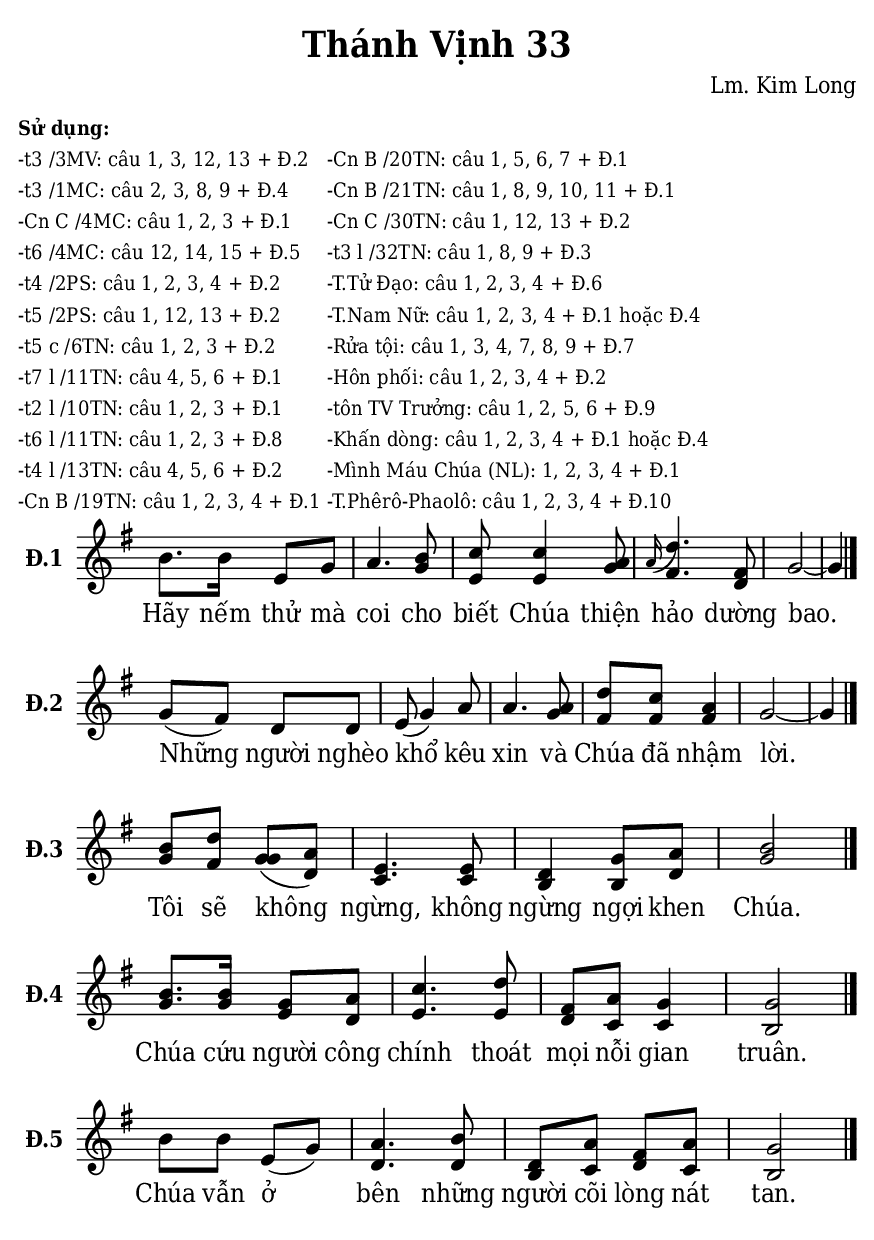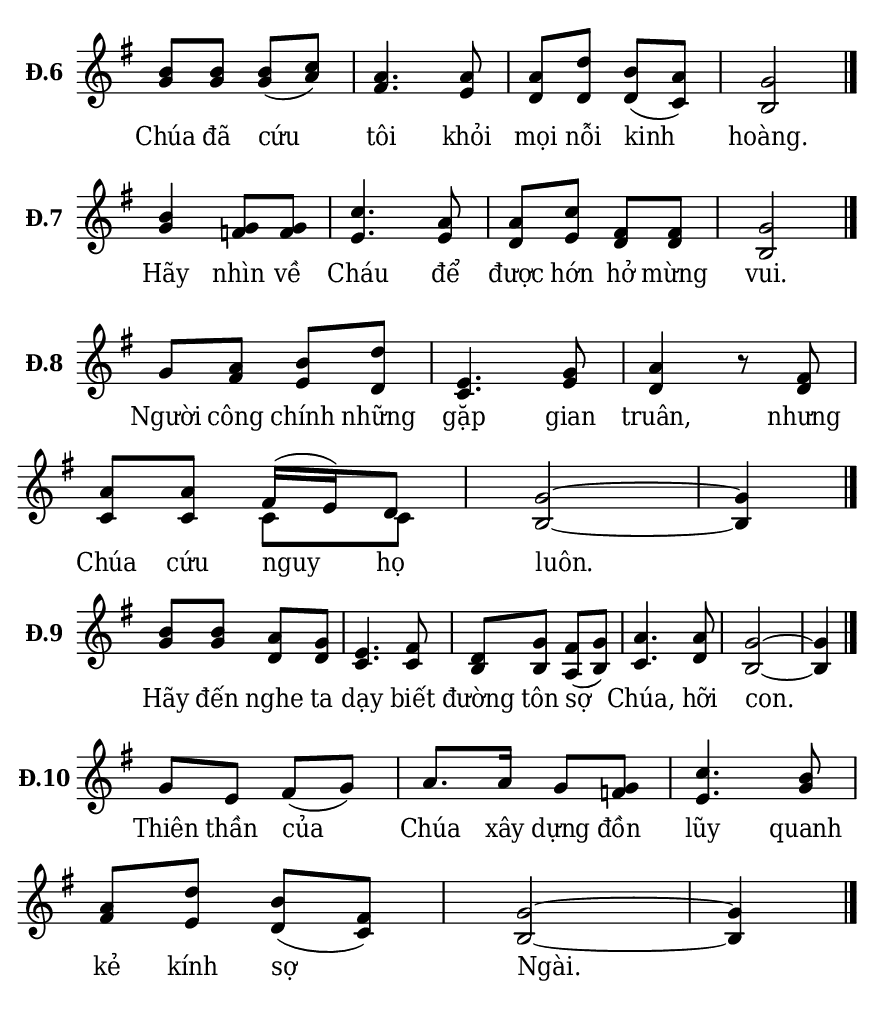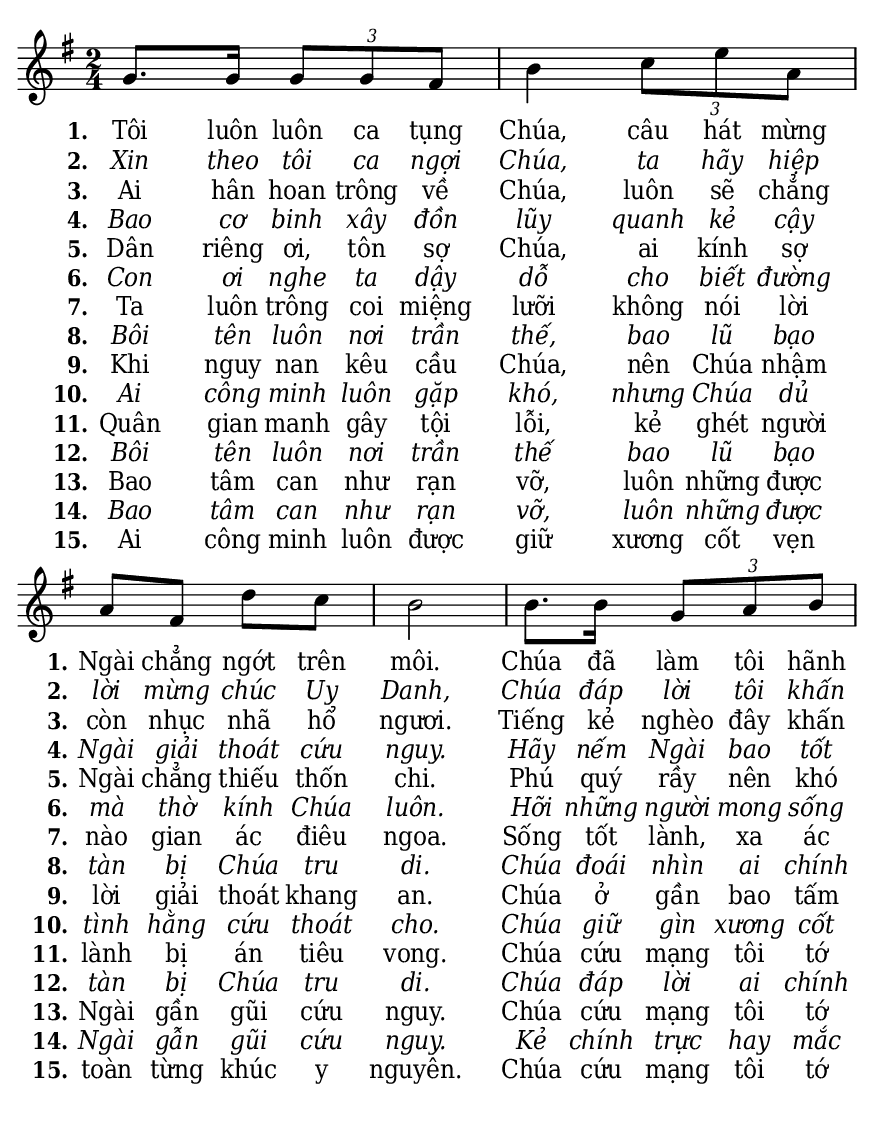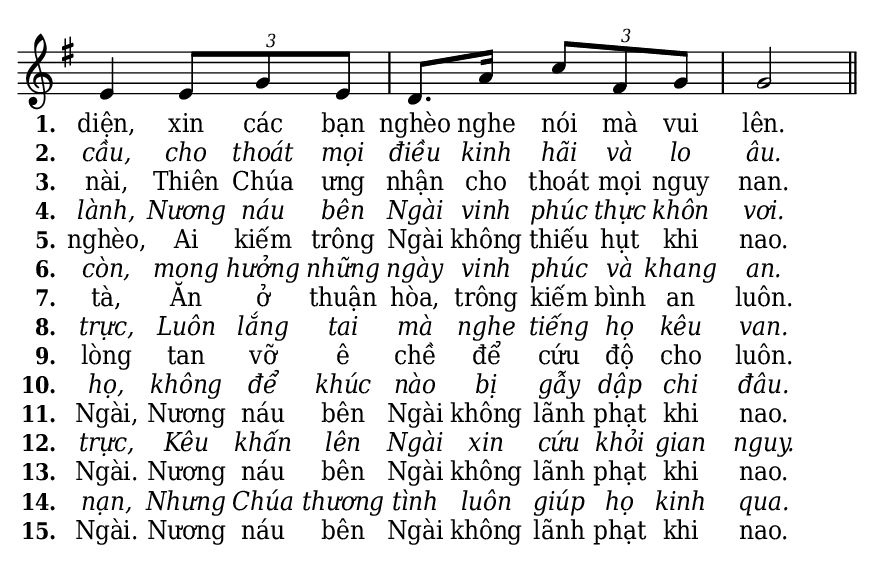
% Cài đặt chung
\version "2.22.1"
\include "english.ly"

\header {
  title = "Thánh Vịnh 33"
  composer = "Lm. Kim Long"
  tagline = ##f
}

% mã nguồn cho những chức năng chưa hỗ trợ trong phiên bản lilypond hiện tại
% cung cấp bởi cộng đồng lilypond khi gửi email đến lilypond-user@gnu.org
% in số phiên khúc trên mỗi dòng
#(define (add-grob-definition grob-name grob-entry)
     (set! all-grob-descriptions
           (cons ((@@ (lily) completize-grob-entry)
                  (cons grob-name grob-entry))
                 all-grob-descriptions)))

#(add-grob-definition
    'StanzaNumberSpanner
    `((direction . ,LEFT)
      (font-series . bold)
      (padding . 1.0)
      (side-axis . ,X)
      (stencil . ,ly:text-interface::print)
      (X-offset . ,ly:side-position-interface::x-aligned-side)
      (Y-extent . ,grob::always-Y-extent-from-stencil)
      (meta . ((class . Spanner)
               (interfaces . (font-interface
                              side-position-interface
                              stanza-number-interface
                              text-interface))))))

\layout {
    \context {
      \Global
      \grobdescriptions #all-grob-descriptions
    }
    \context {
      \Score
      \remove Stanza_number_align_engraver
      \consists
        #(lambda (context)
           (let ((texts '())
                 (syllables '()))
             (make-engraver
              (acknowledgers
               ((stanza-number-interface engraver grob source-engraver)
                  (set! texts (cons grob texts)))
               ((lyric-syllable-interface engraver grob source-engraver)
                  (set! syllables (cons grob syllables))))
              ((stop-translation-timestep engraver)
                 (for-each
                  (lambda (text)
                    (for-each
                     (lambda (syllable)
                       (ly:pointer-group-interface::add-grob
                        text
                        'side-support-elements
                        syllable))
                     syllables))
                  texts)
                 (set! syllables '())))))
    }
    \context {
      \Lyrics
      \remove Stanza_number_engraver
      \consists
        #(lambda (context)
           (let ((text #f)
                 (last-stanza #f))
             (make-engraver
              ((process-music engraver)
                 (let ((stanza (ly:context-property context 'stanza #f)))
                   (if (and stanza (not (equal? stanza last-stanza)))
                       (let ((column (ly:context-property context
'currentCommandColumn)))
                         (set! last-stanza stanza)
                         (if text
                             (ly:spanner-set-bound! text RIGHT column))
                         (set! text (ly:engraver-make-grob engraver
'StanzaNumberSpanner '()))
                         (ly:grob-set-property! text 'text stanza)
                         (ly:spanner-set-bound! text LEFT column)))))
              ((finalize engraver)
                 (if text
                     (let ((column (ly:context-property context
'currentCommandColumn)))
                       (ly:spanner-set-bound! text RIGHT column)))))))
      \override StanzaNumberSpanner.horizon-padding = 10000
    }
}

stanzaReminderOff =
  \temporary \override StanzaNumberSpanner.after-line-breaking =
     #(lambda (grob)
        ;; Can be replaced with (not (first-broken-spanner? grob)) in 2.23.
        (if (let ((siblings (ly:spanner-broken-into (ly:grob-original grob))))
              (and (pair? siblings)
                   (not (eq? grob (car siblings)))))
            (ly:grob-suicide! grob)))

stanzaReminderOn = \undo \stanzaReminderOff
% kết thúc mã nguồn

% Nhạc
nhacPhanMot = \relative c'' {
  \key g \major
  \time 2/4
  b8. b16 e,8 g |
  a4.
  <<
    {
      b8 |
      c c4 a8
    }
    {
      g8 |
      e e4 g8
    }
  >>
  \grace { a16 (} <d) fs,>4. <fs, d>8 |
  g2 ~ |
  g4 \bar "|."
}

nhacPhanHai = \relative c'' {
  \key g \major
  \time 2/4
  g8 (fs) d d |
  e (g4) a8 |
  a4.
  <<
    {
      a8 |
      d c a4
    }
    {
      g8 |
      fs fs fs4
    }
  >>
  g2 ~ |
  g4 \bar "|."
}

nhacPhanBa = \relative c'' {
  \key g \major
  \time 2/4
  <<
    {
      b8 d g, (a) |
      e4. e8 |
      d4 g8 a |
      b2 \bar "|."
    }
    {
      g8 fs g (d) |
      c4. c8 |
      b4 b8 d |
      g2
    }
  >>
}

nhacPhanBon = \relative c'' {
  \key g \major
  \time 2/4
  <<
    {
      b8. b16 g8 a |
      c4. d8 |
      fs, a g4 |
      g2 \bar "|."
    }
    {
      g8. g16 e8 d |
      e4. e8 |
      d c c4 |
      b2
    }
  >>
}

nhacPhanNam = \relative c'' {
  \key g \major
  \time 2/4
  b8 b e, (g) |
  <<
    {
      a4. b8 |
      d, a' fs a |
      g2 \bar "|."
    }
    {
      d4. d8 |
      b c d c |
      b2
    }
  >>
}

nhacPhanSau = \relative c'' {
  \key g \major
  \time 2/4
  <<
    {
      b8 b b (c) |
      a4. a8 |
      a d b (a) |
      g2 \bar "|."
    }
    {
      g8 g g (a) |
      fs4. e8 |
      d d d (c) |
      b2
    }
  >>
}

nhacPhanBay = \relative c'' {
  \key g \major
  \time 2/4
  <<
    {
      b4 g8 g |
      c4. a8 |
      a c fs, fs |
      g2 \bar "|."
    }
    {
      g4 f!8 f |
      e4. e8 |
      d e d d |
      b2
    }
  >>
}

nhacPhanTam = \relative c'' {
  \key g \major
  \time 2/4
  g8
  <<
    {
      a8 b d |
      e,4. g8 |
      a4 r8 fs |
      a a
    }
    {
      fs8 e d |
      c4. e8 |
      d4 r8 d |
      c c
    }
  >>
  <<
    {
      \voiceOne
      fs16 (e) d8
    }
    \new Voice = "splitpart" {
      \voiceTwo
      c c
    }
  >>
  \oneVoice
  <g' b,>2 ~ |
  <g b,>4 \bar "|."
}

nhacPhanChin = \relative c'' {
  \key g \major
  \time 2/4
  <<
    {
      b8 b a g |
      e4. fs8 |
      d g fs (g) |
      a4. a8 |
      g2 ~ |
      g4 \bar "|."
    }
    {
      g8 g d d |
      c4. c8 |
      b b a (b) |
      c4. d8 |
      b2 ~ |
      b4
    }
  >>
}

nhacPhanMuoi = \relative c'' {
  \key g \major
  \time 2/4
  g8 e fs (g) |
  a8. a16 g8
  <<
    {
      g8 |
      c4. b8 |
      a d b (fs) |
      g2 ~ |
      g4 \bar "|."
    }
    {
      f!8 |
      e4. g8 |
      fs e d (c) |
      b2 ~ |
      b4
    }
  >>
}

nhacPhanMuoiMot = \relative c'' {
  \key g \major
  \time 2/4
  g8. g16 \tuplet 3/2 { g8 g fs } |
  b4 \tuplet 3/2 { c8 e a, } |
  a fs d' c |
  b2 b8. b16 \tuplet 3/2 { g8 a b } |
  e,4 \tuplet 3/2 { e8 g e } |
  d8. a'16 \tuplet 3/2 { c8 fs, g } |
  g2 \bar "||"
}

% Lời
loiPhanMot = \lyricmode {
  Hãy nếm thử mà coi cho biết Chúa thiện hảo dường bao.
}

loiPhanHai = \lyricmode {
  Những người nghèo khổ kêu xin và Chúa đã nhậm lời.
}

loiPhanBa = \lyricmode {
  Tôi sẽ không ngừng, không ngừng ngợi khen Chúa.
}

loiPhanBon = \lyricmode {
  Chúa cứu người công chính thoát mọi nỗi gian truân.
}

loiPhanNam = \lyricmode {
  Chúa vẫn ở bên những người cõi lòng nát tan.
}

loiPhanSau = \lyricmode {
  Chúa đã cứu tôi khỏi mọi nỗi kinh hoàng.
}

loiPhanBay = \lyricmode {
  Hãy nhìn về Cháu để được hớn hở mừng vui.
}

loiPhanTam = \lyricmode {
  Người công chính những gặp gian truân,
  nhưng Chúa cứu nguy họ luôn.
}

loiPhanChin = \lyricmode {
  Hãy đến nghe ta dạy biết đường tôn sợ Chúa, hỡi con.
}

loiPhanMuoi = \lyricmode {
  Thiên thần của Chúa xây dựng đồn lũy quanh kẻ kính sợ Ngài.
}

loiPhanMuoiMot = \lyricmode {
  <<
    {
      \set stanza = "1."
      Tôi luôn luôn ca tụng Chúa,
      câu hát mừng Ngài chẳng ngớt trên môi.
      Chúa đã làm tôi hãnh diện,
      xin các bạn nghèo nghe nói mà vui lên.
    }
    \new Lyrics {
	    \set associatedVoice = "beSop"
	    \set stanza = "2."
      \override Lyrics.LyricText.font-shape = #'italic
      Xin theo tôi ca ngợi Chúa,
      ta hãy hiệp lời mừng chúc Uy Danh,
      Chúa đáp lời tôi khấn cầu,
      cho thoát mọi điều kinh hãi và lo âu.
    }
    \new Lyrics {
	    \set associatedVoice = "beSop"
	    \set stanza = "3."
      Ai hân hoan trông về Chúa,
      luôn sẽ chẳng còn nhục nhã hổ ngươi.
      Tiếng kẻ nghèo đây khấn nài,
      Thiên Chúa ưng nhận cho thoát mọi nguy nan.
    }
    \new Lyrics {
	    \set associatedVoice = "beSop"
	    \set stanza = "4."
      \override Lyrics.LyricText.font-shape = #'italic
      Bao cơ binh xây đồn lũy quanh kẻ cậy Ngài giải thoát cứu nguy.
      Hãy nếm Ngài bao tốt lành,
      Nương náu bên Ngài vinh phúc thực khôn vơi.
    }
    \new Lyrics {
	    \set associatedVoice = "beSop"
	    \set stanza = "5."
      Dân riêng ơi, tôn sợ Chúa,
      ai kính sợ Ngài chẳng thiếu thốn chi.
      Phú quý rầy nên khó nghèo,
      Ai kiếm trông Ngài không thiếu hụt khi nao.
    }
    \new Lyrics {
	    \set associatedVoice = "beSop"
	    \set stanza = "6."
      \override Lyrics.LyricText.font-shape = #'italic
      Con ơi nghe ta dậy dỗ cho biết đường mà thờ kính Chúa luôn.
      Hỡi những người mong sống còn,
      mong hưởng những ngày vinh phúc và khang an.
    }
    \new Lyrics {
	    \set associatedVoice = "beSop"
	    \set stanza = "7."
      Ta luôn trông coi miệng lưỡi không nói lời nào gian ác điêu ngoa.
      Sống tốt lành, xa ác tà,
      Ăn ở thuận hòa, trông kiếm bình an luôn.
    }
    \new Lyrics {
	    \set associatedVoice = "beSop"
	    \set stanza = "8."
      \override Lyrics.LyricText.font-shape = #'italic
      Bôi tên luôn nơi trần thế, bao lũ bạo tàn bị Chúa tru di.
      Chúa đoái nhìn ai chính trực,
      Luôn lắng tai mà nghe tiếng họ kêu van.
    }
    \new Lyrics {
	    \set associatedVoice = "beSop"
	    \set stanza = "9."
      Khi nguy nan kêu cầu Chúa, nên Chúa nhậm lời giải thoát khang an.
      Chúa ở gần bao tấm lòng tan vỡ ê chề để cứu độ cho luôn.
    }
    \new Lyrics {
	    \set associatedVoice = "beSop"
	    \set stanza = "10."
      \override Lyrics.LyricText.font-shape = #'italic
      Ai công minh luôn gặp khó, nhưng Chúa dủ tình hằng cứu thoát cho.
      Chúa giữ gìn xương cốt họ, không để khúc nào bị gẫy dập chi đâu.
    }
    \new Lyrics {
	    \set associatedVoice = "beSop"
	    \set stanza = "11."
      Quân gian manh gây tội lỗi,
      kẻ ghét người lành bị án tiêu vong.
      Chúa cứu mạng tôi tớ Ngài,
      Nương náu bên Ngài không lãnh phạt khi nao.
    }
    \new Lyrics {
	    \set associatedVoice = "beSop"
	    \set stanza = "12."
      \override Lyrics.LyricText.font-shape = #'italic
      Bôi tên luôn nơi trần thế bao lũ bạo tàn bị Chúa tru di.
      Chúa đáp lời ai chính trực,
      Kêu khấn lên Ngài xin cứu khỏi gian nguy.
    }
    \new Lyrics {
	    \set associatedVoice = "beSop"
	    \set stanza = "13."
      Bao tâm can như rạn vỡ, luôn những được Ngài gần gũi cứu nguy.
      Chúa cứu mạng tôi tớ Ngài.
      Nương náu bên Ngài không lãnh phạt khi nao.
    }
    \new Lyrics {
	    \set associatedVoice = "beSop"
	    \set stanza = "14."
      \override Lyrics.LyricText.font-shape = #'italic
      Bao tâm can như rạn vỡ, luôn những được Ngài gẫn gũi cứu nguy.
      Kẻ chính trực hay mắc nạn,
      Nhưng Chúa thương tình luôn giúp họ kinh qua.
    }
    \new Lyrics {
	    \set associatedVoice = "beSop"
	    \set stanza = "15."
      Ai công minh luôn được giữ xương cốt vẹn toàn từng khúc y nguyên.
      Chúa cứu mạng tôi tớ Ngài.
      Nương náu bên Ngài không lãnh phạt khi nao.
    }
  >>
}

% Dàn trang
\paper {
  #(set-paper-size "a5")
  top-margin = 3\mm
  bottom-margin = 3\mm
  left-margin = 3\mm
  right-margin = 3\mm
  indent = #0
  #(define fonts
	 (make-pango-font-tree "Deja Vu Serif Condensed"
	 		       "Deja Vu Serif Condensed"
			       "Deja Vu Serif Condensed"
			       (/ 20 20)))
  print-page-number = ##f
  ragged-bottom = ##t
}

\markup {
  \vspace #1
  %\fill-line {
    \column {
      \left-align {
        \line { \bold \small "Sử dụng:" }
        \line { \small "-t3 /3MV: câu 1, 3, 12, 13 + Đ.2" }
        \line { \small "-t3 /1MC: câu 2, 3, 8, 9 + Đ.4" }
        \line { \small "-Cn C /4MC: câu 1, 2, 3 + Đ.1" }
        \line { \small "-t6 /4MC: câu 12, 14, 15 + Đ.5" }
        \line { \small "-t4 /2PS: câu 1, 2, 3, 4 + Đ.2" }
        \line { \small "-t5 /2PS: câu 1, 12, 13 + Đ.2" }
        \line { \small "-t5 c /6TN: câu 1, 2, 3 + Đ.2" }
        \line { \small "-t7 l /11TN: câu 4, 5, 6 + Đ.1" }
        \line { \small "-t2 l /10TN: câu 1, 2, 3 + Đ.1" }
        \line { \small "-t6 l /11TN: câu 1, 2, 3 + Đ.8" }
        \line { \small "-t4 l /13TN: câu 4, 5, 6 + Đ.2" }
        \line { \small "-Cn B /19TN: câu 1, 2, 3, 4 + Đ.1" }
      }
    }
    \column {
      \left-align {
        \line { \small " " }
        \line { \small "-Cn B /20TN: câu 1, 5, 6, 7 + Đ.1" }
        \line { \small "-Cn B /21TN: câu 1, 8, 9, 10, 11 + Đ.1" }
        \line { \small "-Cn C /30TN: câu 1, 12, 13 + Đ.2" }
        \line { \small "-t3 l /32TN: câu 1, 8, 9 + Đ.3" }
        \line { \small "-T.Tử Đạo: câu 1, 2, 3, 4 + Đ.6" }
        \line { \small "-T.Nam Nữ: câu 1, 2, 3, 4 + Đ.1 hoặc Đ.4" }
        \line { \small "-Rửa tội: câu 1, 3, 4, 7, 8, 9 + Đ.7" }
        \line { \small "-Hôn phối: câu 1, 2, 3, 4 + Đ.2" }
        \line { \small "-tôn TV Trưởng: câu 1, 2, 5, 6 + Đ.9" }
        \line { \small "-Khấn dòng: câu 1, 2, 3, 4 + Đ.1 hoặc Đ.4" }
        \line { \small "-Mình Máu Chúa (NL): 1, 2, 3, 4 + Đ.1" }
        \line { \small "-T.Phêrô-Phaolô: câu 1, 2, 3, 4 + Đ.10" }
      }
    }
  %}
}

\score {
  <<
    \new Staff \with {
      \remove "Time_signature_engraver"
      instrumentName = \markup { \bold "Đ.1" }} <<
        \clef treble
        \new Voice = beSop {
          \nhacPhanMot
        }
      \new Lyrics \lyricsto beSop \loiPhanMot
    >>
  >>
  \layout {
    indent = 10
    \override Lyrics.LyricSpace.minimum-distance = #1
    \override Score.BarNumber.break-visibility = ##(#f #f #f)
    \override Score.SpacingSpanner.uniform-stretching = ##t
    ragged-last = ##f
  }
}

\score {
  <<
    \new Staff \with {
      \remove "Time_signature_engraver"
      instrumentName = \markup { \bold "Đ.2" }} <<
        \clef treble
        \new Voice = beSop {
          \nhacPhanHai
        }
      \new Lyrics \lyricsto beSop \loiPhanHai
    >>
  >>
  \layout {
    indent = 10
    \override Lyrics.LyricSpace.minimum-distance = #0.6
    \override Score.BarNumber.break-visibility = ##(#f #f #f)
    \override Score.SpacingSpanner.uniform-stretching = ##t
    ragged-last = ##f
  }
}

\score {
  <<
    \new Staff \with {
      \remove "Time_signature_engraver"
      instrumentName = \markup { \bold "Đ.3" }} <<
        \clef treble
        \new Voice = beSop {
          \nhacPhanBa
        }
      \new Lyrics \lyricsto beSop \loiPhanBa
    >>
  >>
  \layout {
    indent = 10
    \override Lyrics.LyricSpace.minimum-distance = #0.45
    \override Score.BarNumber.break-visibility = ##(#f #f #f)
    \override Score.SpacingSpanner.uniform-stretching = ##t
    ragged-last = ##f
  }
}

\score {
  <<
    \new Staff \with {
      \remove "Time_signature_engraver"
      instrumentName = \markup { \bold "Đ.4" }} <<
        \clef treble
        \new Voice = beSop {
          \nhacPhanBon
        }
      \new Lyrics \lyricsto beSop \loiPhanBon
    >>
  >>
  \layout {
    indent = 10
    \override Lyrics.LyricSpace.minimum-distance = #0.6
    \override Score.BarNumber.break-visibility = ##(#f #f #f)
    \override Score.SpacingSpanner.uniform-stretching = ##t
    ragged-last = ##f
  }
}

\score {
  <<
    \new Staff \with {
      \remove "Time_signature_engraver"
      instrumentName = \markup { \bold "Đ.5" }} <<
        \clef treble
        \new Voice = beSop {
          \nhacPhanNam
        }
      \new Lyrics \lyricsto beSop \loiPhanNam
    >>
  >>
  \layout {
    indent = 10
    \override Lyrics.LyricSpace.minimum-distance = #0.6
    \override Score.BarNumber.break-visibility = ##(#f #f #f)
    \override Score.SpacingSpanner.uniform-stretching = ##t
    ragged-last = ##f
  }
}

\score {
  <<
    \new Staff \with {
      \remove "Time_signature_engraver"
      instrumentName = \markup { \bold "Đ.6" }} <<
        \clef treble
        \new Voice = beSop {
          \nhacPhanSau
        }
      \new Lyrics \lyricsto beSop \loiPhanSau
    >>
  >>
  \layout {
    indent = 10
    \override Lyrics.LyricSpace.minimum-distance = #0.6
    \override Score.BarNumber.break-visibility = ##(#f #f #f)
    \override Score.SpacingSpanner.uniform-stretching = ##t
    ragged-last = ##f
  }
}

\score {
  <<
    \new Staff \with {
      \remove "Time_signature_engraver"
      instrumentName = \markup { \bold "Đ.7" }} <<
        \clef treble
        \new Voice = beSop {
          \nhacPhanBay
        }
      \new Lyrics \lyricsto beSop \loiPhanBay
    >>
  >>
  \layout {
    indent = 10
    \override Lyrics.LyricSpace.minimum-distance = #0.6
    \override Score.BarNumber.break-visibility = ##(#f #f #f)
    \override Score.SpacingSpanner.uniform-stretching = ##t
    ragged-last = ##f
  }
}

\score {
  <<
    \new Staff \with {
      \remove "Time_signature_engraver"
      instrumentName = \markup { \bold "Đ.8" }} <<
        \clef treble
        \new Voice = beSop {
          \nhacPhanTam
        }
      \new Lyrics \lyricsto beSop \loiPhanTam
    >>
  >>
  \layout {
    indent = 10
    \override Lyrics.LyricSpace.minimum-distance = #0.6
    \override Score.BarNumber.break-visibility = ##(#f #f #f)
    \override Score.SpacingSpanner.uniform-stretching = ##t
    ragged-last = ##f
  }
}

\score {
  <<
    \new Staff \with {
      \remove "Time_signature_engraver"
      instrumentName = \markup { \bold "Đ.9" }} <<
        \clef treble
        \new Voice = beSop {
          \nhacPhanChin
        }
      \new Lyrics \lyricsto beSop \loiPhanChin
    >>
  >>
  \layout {
    indent = 10
    \override Lyrics.LyricSpace.minimum-distance = #0.6
    \override Score.BarNumber.break-visibility = ##(#f #f #f)
    \override Score.SpacingSpanner.uniform-stretching = ##t
    ragged-last = ##f
  }
}

\score {
  <<
    \new Staff \with {
      \remove "Time_signature_engraver"
      instrumentName = \markup { \bold "Đ.10" }} <<
        \clef treble
        \new Voice = beSop {
          \nhacPhanMuoi
        }
      \new Lyrics \lyricsto beSop \loiPhanMuoi
    >>
  >>
  \layout {
    indent = 10
    \override Lyrics.LyricSpace.minimum-distance = #0.6
    \override Score.BarNumber.break-visibility = ##(#f #f #f)
    \override Score.SpacingSpanner.uniform-stretching = ##t
    ragged-last = ##f
  }
}

\score {
  <<
    \new Staff <<
        \clef treble
        \new Voice = beSop {
          \nhacPhanMuoiMot
        }
      \new Lyrics \lyricsto beSop \loiPhanMuoiMot
    >>
  >>
  \layout {
    \override Lyrics.LyricSpace.minimum-distance = #0.6
    \override Score.BarNumber.break-visibility = ##(#f #f #f)
    \override Score.SpacingSpanner.uniform-stretching = ##t
    ragged-last = ##f
  }
}
